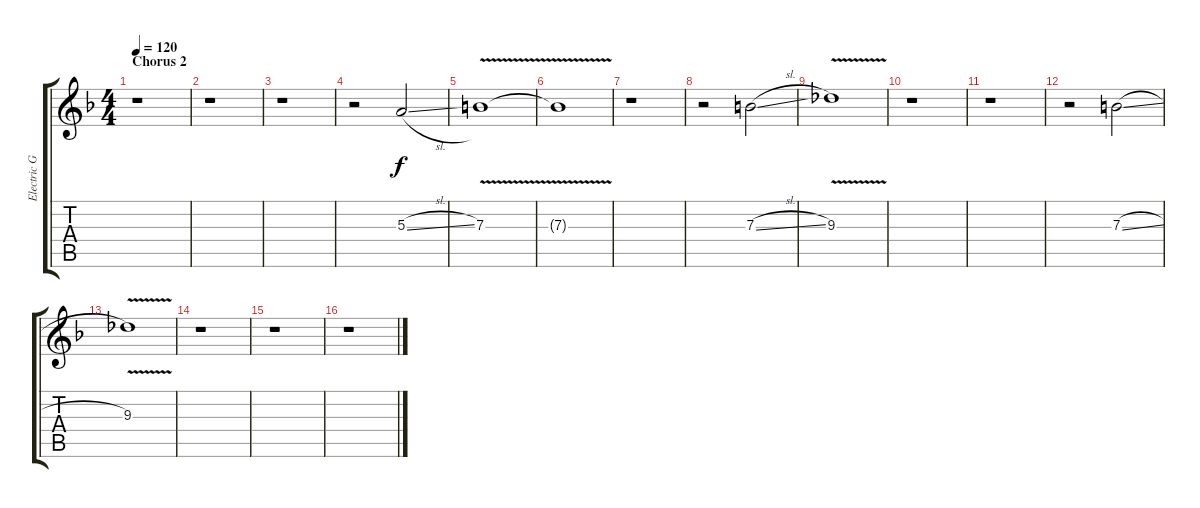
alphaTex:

\track ("Electric Guitar 2" "Electric G") {instrument distortionguitar}
\staff {score tabs}
\tuning (Db4 Ab3 E3 B2 Gb2 Db2) {hide}
\ts (4 4)
\section ("" "Chorus 2")
\tempo 120
\clef g2
\ks f
r.1{dy f} |
r.1 |
r.1 |
r.2 5.3{sl}.2 |
7.3{v}.1 |
7.3{t}.1 |
r.1 |
r.2 7.3{sl}.2 |
9.3{v}.1 |
r.1 |
r.1 |
r.2 7.3{sl}.2 |
9.3{v}.1 |
r.1 |
r.1 |
r.1
